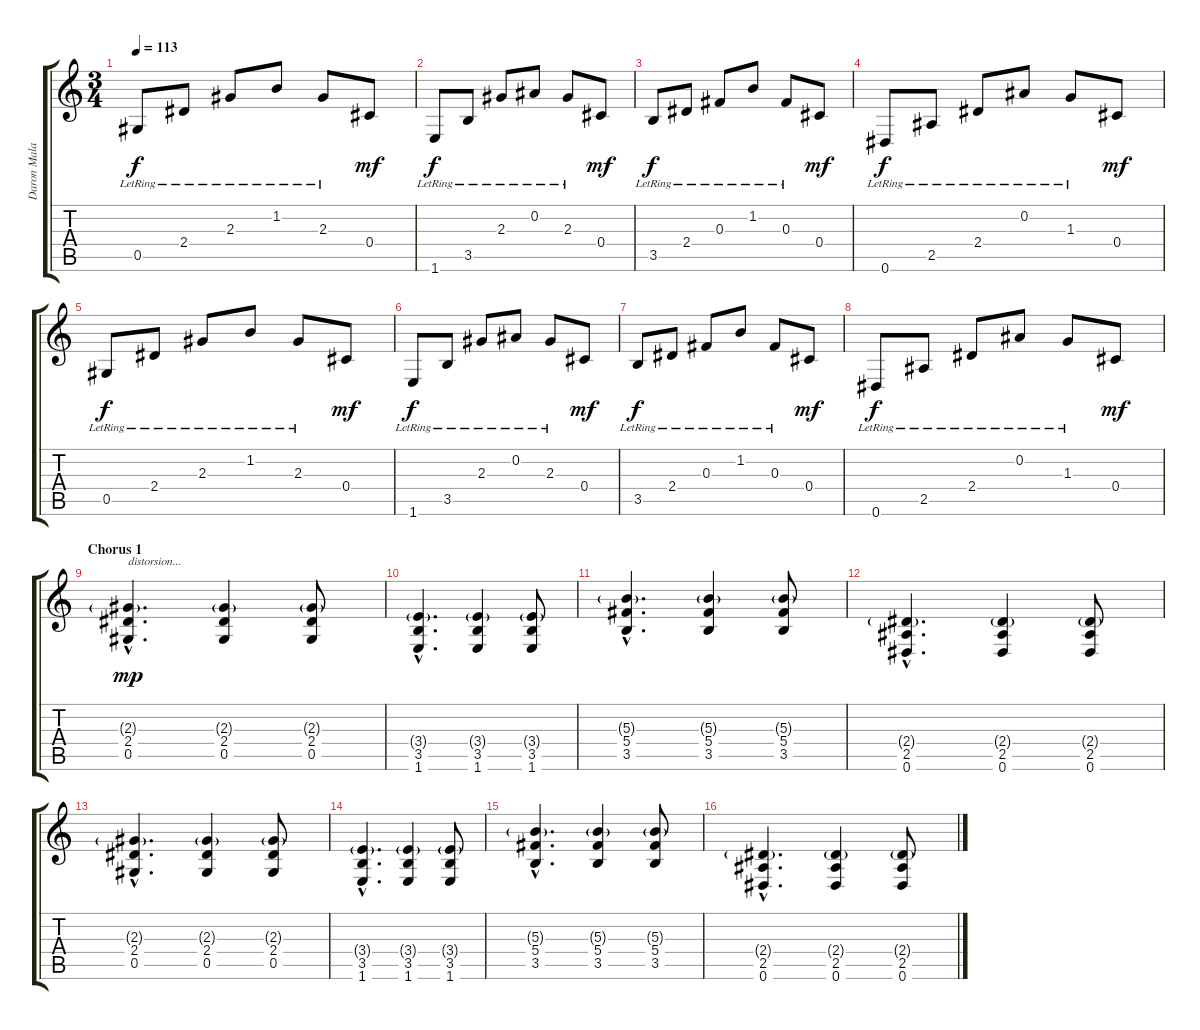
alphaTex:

\track ("Daron Malakian" "Daron Mala") {instrument electricguitarclean}
\staff {score tabs}
\tuning (Eb4 Bb3 Gb3 Db3 Ab2 Eb2) {hide}
\ts (3 4)
\tempo 113
\clef g2
\ks c
0.5{lr}.8{dy f} 2.4{lr}.8 2.3{lr}.8 1.2{lr}.8 2.3{lr}.8 0.4.8{dy mf} |
1.6{lr}.8{dy f} 3.5{lr}.8 2.3{lr}.8 0.2{lr}.8 2.3{lr}.8 0.4.8{dy mf} |
3.5{lr}.8{dy f} 2.4{lr}.8 0.3{lr}.8 1.2{lr}.8 0.3{lr}.8 0.4.8{dy mf} |
0.6{lr}.8{dy f} 2.5{lr}.8 2.4{lr}.8 0.2{lr}.8 1.3{lr}.8 0.4.8{dy mf} |
0.5{lr}.8{dy f} 2.4{lr}.8 2.3{lr}.8 1.2{lr}.8 2.3{lr}.8 0.4.8{dy mf} |
1.6{lr}.8{dy f} 3.5{lr}.8 2.3{lr}.8 0.2{lr}.8 2.3{lr}.8 0.4.8{dy mf} |
3.5{lr}.8{dy f} 2.4{lr}.8 0.3{lr}.8 1.2{lr}.8 0.3{lr}.8 0.4.8{dy mf} |
0.6{lr}.8{dy f} 2.5{lr}.8 2.4{lr}.8 0.2{lr}.8 1.3{lr}.8 0.4.8{dy mf} |
\section ("" "Chorus 1")
(2.3{g hac} 2.4{hac} 0.5{hac}).4{d txt "distorsion..." dy mp volume 16 instrument distortionguitar} (2.3{g} 2.4 0.5).4 (2.3{g} 2.4 0.5).8 |
(3.4{g hac} 3.5{hac} 1.6{hac}).4{d} (3.4{g} 3.5 1.6).4 (3.4{g} 3.5 1.6).8 |
(5.3{g hac} 5.4{hac} 3.5{hac}).4{d} (5.3{g} 5.4 3.5).4 (5.3{g} 5.4 3.5).8 |
(2.4{g hac} 2.5{hac} 0.6{hac}).4{d} (2.4{g} 2.5 0.6).4 (2.4{g} 2.5 0.6).8 |
(2.3{g hac} 2.4{hac} 0.5{hac}).4{d} (2.3{g} 2.4 0.5).4 (2.3{g} 2.4 0.5).8 |
(3.4{g hac} 3.5{hac} 1.6{hac}).4{d} (3.4{g} 3.5 1.6).4 (3.4{g} 3.5 1.6).8 |
(5.3{g hac} 5.4{hac} 3.5{hac}).4{d} (5.3{g} 5.4 3.5).4 (5.3{g} 5.4 3.5).8 |
(2.4{g hac} 2.5{hac} 0.6{hac}).4{d} (2.4{g} 2.5 0.6).4 (2.4{g} 2.5 0.6).8
